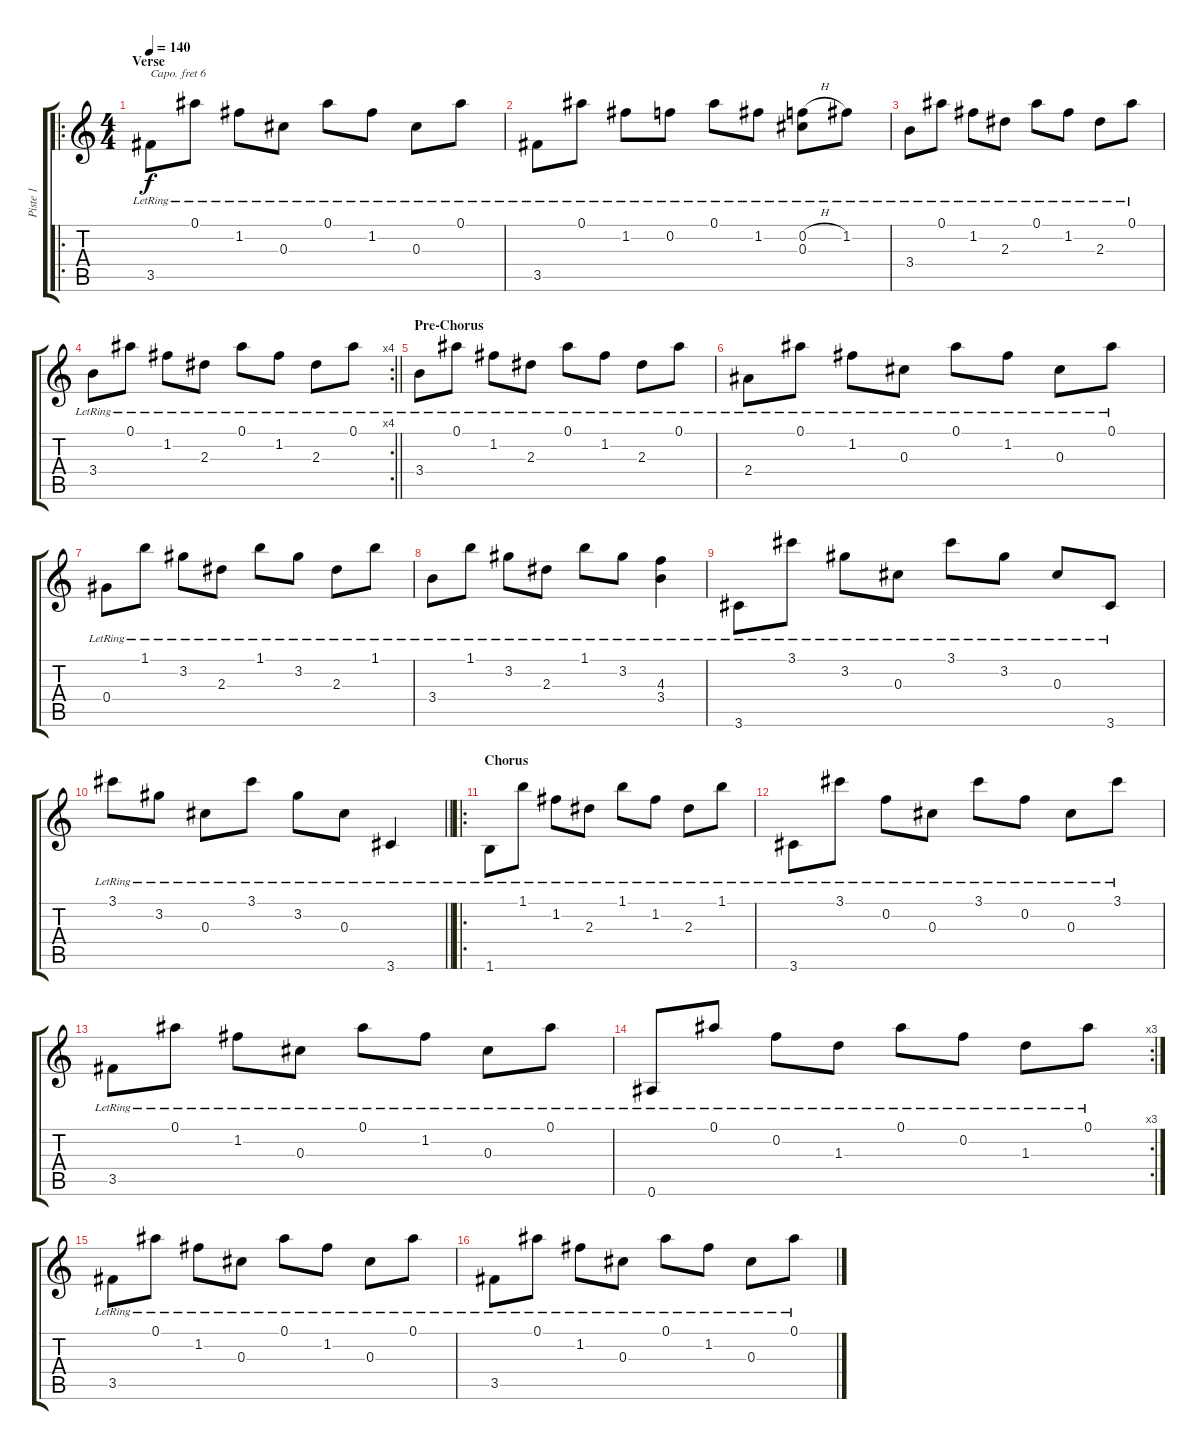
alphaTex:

\track ("Piste 1" "Piste 1") {instrument acousticguitarsteel}
\staff {score tabs}
\capo 6
\tuning (E4 B3 G3 D3 A2 E2) {hide}
\ro
\ts (4 4)
\section ("" "Verse")
\tempo 140
\clef g2
\ks c
3.5{lr}.8{dy f} 0.1{lr}.8 1.2{lr}.8 0.3{lr}.8 0.1{lr}.8 1.2{lr}.8 0.3{lr}.8 0.1{lr}.8 |
3.5{lr}.8 0.1{lr}.8 1.2{lr}.8 0.2{lr}.8 0.1{lr}.8 1.2{lr}.8 (0.2{h lr} 0.3{lr}).8 1.2{lr}.8 |
3.4{lr}.8 0.1{lr}.8 1.2{lr}.8 2.3{lr}.8 0.1{lr}.8 1.2{lr}.8 2.3{lr}.8 0.1{lr}.8 |
\rc 4
\barLineRight lightlight
3.4{lr}.8 0.1{lr}.8 1.2{lr}.8 2.3{lr}.8 0.1{lr}.8 1.2{lr}.8 2.3{lr}.8 0.1{lr}.8 |
\section ("" "Pre-Chorus")
3.4{lr}.8 0.1{lr}.8 1.2{lr}.8 2.3{lr}.8 0.1{lr}.8 1.2{lr}.8 2.3{lr}.8 0.1{lr}.8 |
2.4{lr}.8 0.1{lr}.8 1.2{lr}.8 0.3{lr}.8 0.1{lr}.8 1.2{lr}.8 0.3{lr}.8 0.1{lr}.8 |
0.4{lr}.8 1.1{lr}.8 3.2{lr}.8 2.3{lr}.8 1.1{lr}.8 3.2{lr}.8 2.3{lr}.8 1.1{lr}.8 |
3.4{lr}.8 1.1{lr}.8 3.2{lr}.8 2.3{lr}.8 1.1{lr}.8 3.2{lr}.8 (4.3{lr} 3.4{lr}).4 |
3.6{lr}.8 3.1{lr}.8 3.2{lr}.8 0.3{lr}.8 3.1{lr}.8 3.2{lr}.8 0.3{lr}.8 3.6{lr}.8 |
\barLineRight lightlight
3.1{lr}.8 3.2{lr}.8 0.3{lr}.8 3.1{lr}.8 3.2{lr}.8 0.3{lr}.8 3.6{lr}.4 |
\ro
\section ("" "Chorus")
1.6{lr}.8 1.1{lr}.8 1.2{lr}.8 2.3{lr}.8 1.1{lr}.8 1.2{lr}.8 2.3{lr}.8 1.1{lr}.8 |
3.6{lr}.8 3.1{lr}.8 0.2{lr}.8 0.3{lr}.8 3.1{lr}.8 0.2{lr}.8 0.3{lr}.8 3.1{lr}.8 |
3.5{lr}.8 0.1{lr}.8 1.2{lr}.8 0.3{lr}.8 0.1{lr}.8 1.2{lr}.8 0.3{lr}.8 0.1{lr}.8 |
\rc 3
0.6{lr}.8 0.1{lr}.8 0.2{lr}.8 1.3{lr}.8 0.1{lr}.8 0.2{lr}.8 1.3{lr}.8 0.1{lr}.8 |
3.5{lr}.8 0.1{lr}.8 1.2{lr}.8 0.3{lr}.8 0.1{lr}.8 1.2{lr}.8 0.3{lr}.8 0.1{lr}.8 |
3.5{lr}.8 0.1{lr}.8 1.2{lr}.8 0.3{lr}.8 0.1{lr}.8 1.2{lr}.8 0.3{lr}.8 0.1{lr}.8
